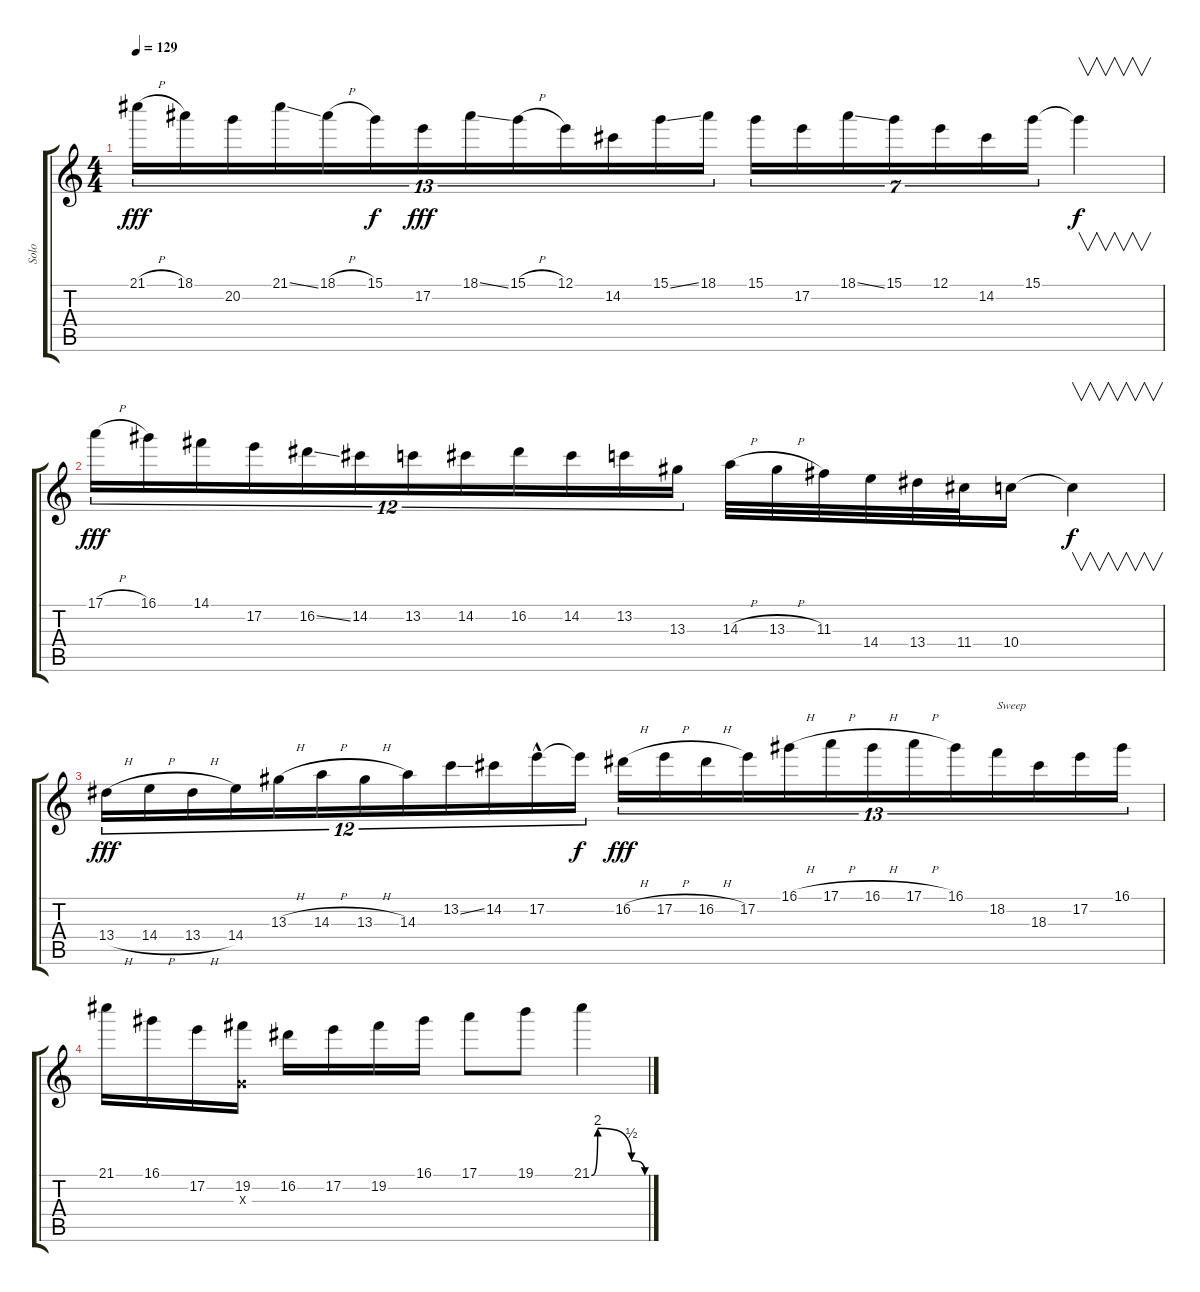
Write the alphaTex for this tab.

\track ("Solo" "Solo") {instrument distortionguitar}
\staff {score tabs}
\tuning (E4 B3 G3 D3 A2 E2) {hide}
\ts (4 4)
\tempo 129
\clef g2
\ks c
21.1{h}.16{tu (13 8) dy fff} 18.1.16{tu (13 8)} 20.2.16{tu (13 8)} 21.1{ss}.16{tu (13 8)} 18.1{h}.16{tu (13 8)} 15.1.16{tu (13 8) dy f} 17.2.16{tu (13 8) dy fff} 18.1{ss}.16{tu (13 8)} 15.1{h}.16{tu (13 8)} 12.1.16{tu (13 8)} 14.2.16{tu (13 8)} 15.1{ss}.16{tu (13 8)} 18.1.16{tu (13 8)} 15.1.16{tu (7 4)} 17.2.16{tu (7 4)} 18.1{ss}.16{tu (7 4)} 15.1.16{tu (7 4)} 12.1.16{tu (7 4)} 14.2.16{tu (7 4)} 15.1.16{tu (7 4)} 15.1{t}.4{v dy f} |
17.1{h}.16{tu (12 8) dy fff} 16.1.16{tu (12 8)} 14.1.16{tu (12 8)} 17.2.16{tu (12 8)} 16.2{ss}.16{tu (12 8)} 14.2.16{tu (12 8)} 13.2.16{tu (12 8)} 14.2.16{tu (12 8)} 16.2.16{tu (12 8)} 14.2.16{tu (12 8)} 13.2.16{tu (12 8)} 13.3.16{tu (12 8)} 14.3{h}.32 13.3{h}.32 11.3.32 14.4.32 13.4.32 11.4.32 10.4.16 10.4{t}.4{v dy f} |
13.4{h}.16{tu (12 8) dy fff} 14.4{h}.16{tu (12 8)} 13.4{h}.16{tu (12 8)} 14.4.16{tu (12 8)} 13.3{h}.16{tu (12 8)} 14.3{h}.16{tu (12 8)} 13.3{h}.16{tu (12 8)} 14.3.16{tu (12 8)} 13.2{ss}.16{tu (12 8)} 14.2.16{tu (12 8)} 17.2{hac}.16{tu (12 8)} 17.2{t}.16{tu (12 8) dy f} 16.2{h}.16{tu (13 8) dy fff} 17.2{h}.16{tu (13 8)} 16.2{h}.16{tu (13 8)} 17.2.16{tu (13 8)} 16.1{h}.16{tu (13 8)} 17.1{h}.16{tu (13 8)} 16.1{h}.16{tu (13 8)} 17.1{h}.16{tu (13 8)} 16.1.16{tu (13 8)} 18.2.16{tu (13 8) txt "Sweep"} 18.3.16{tu (13 8)} 17.2.16{tu (13 8)} 16.1.16{tu (13 8)} |
21.1.16 16.1.16 17.2.16 (19.2 0.3{x}).16 16.2.16 17.2.16 19.2.16 16.1.16 17.1.8 19.1.8 21.1{be (custom 0 0 7 8 45 2 60 0)}.4
